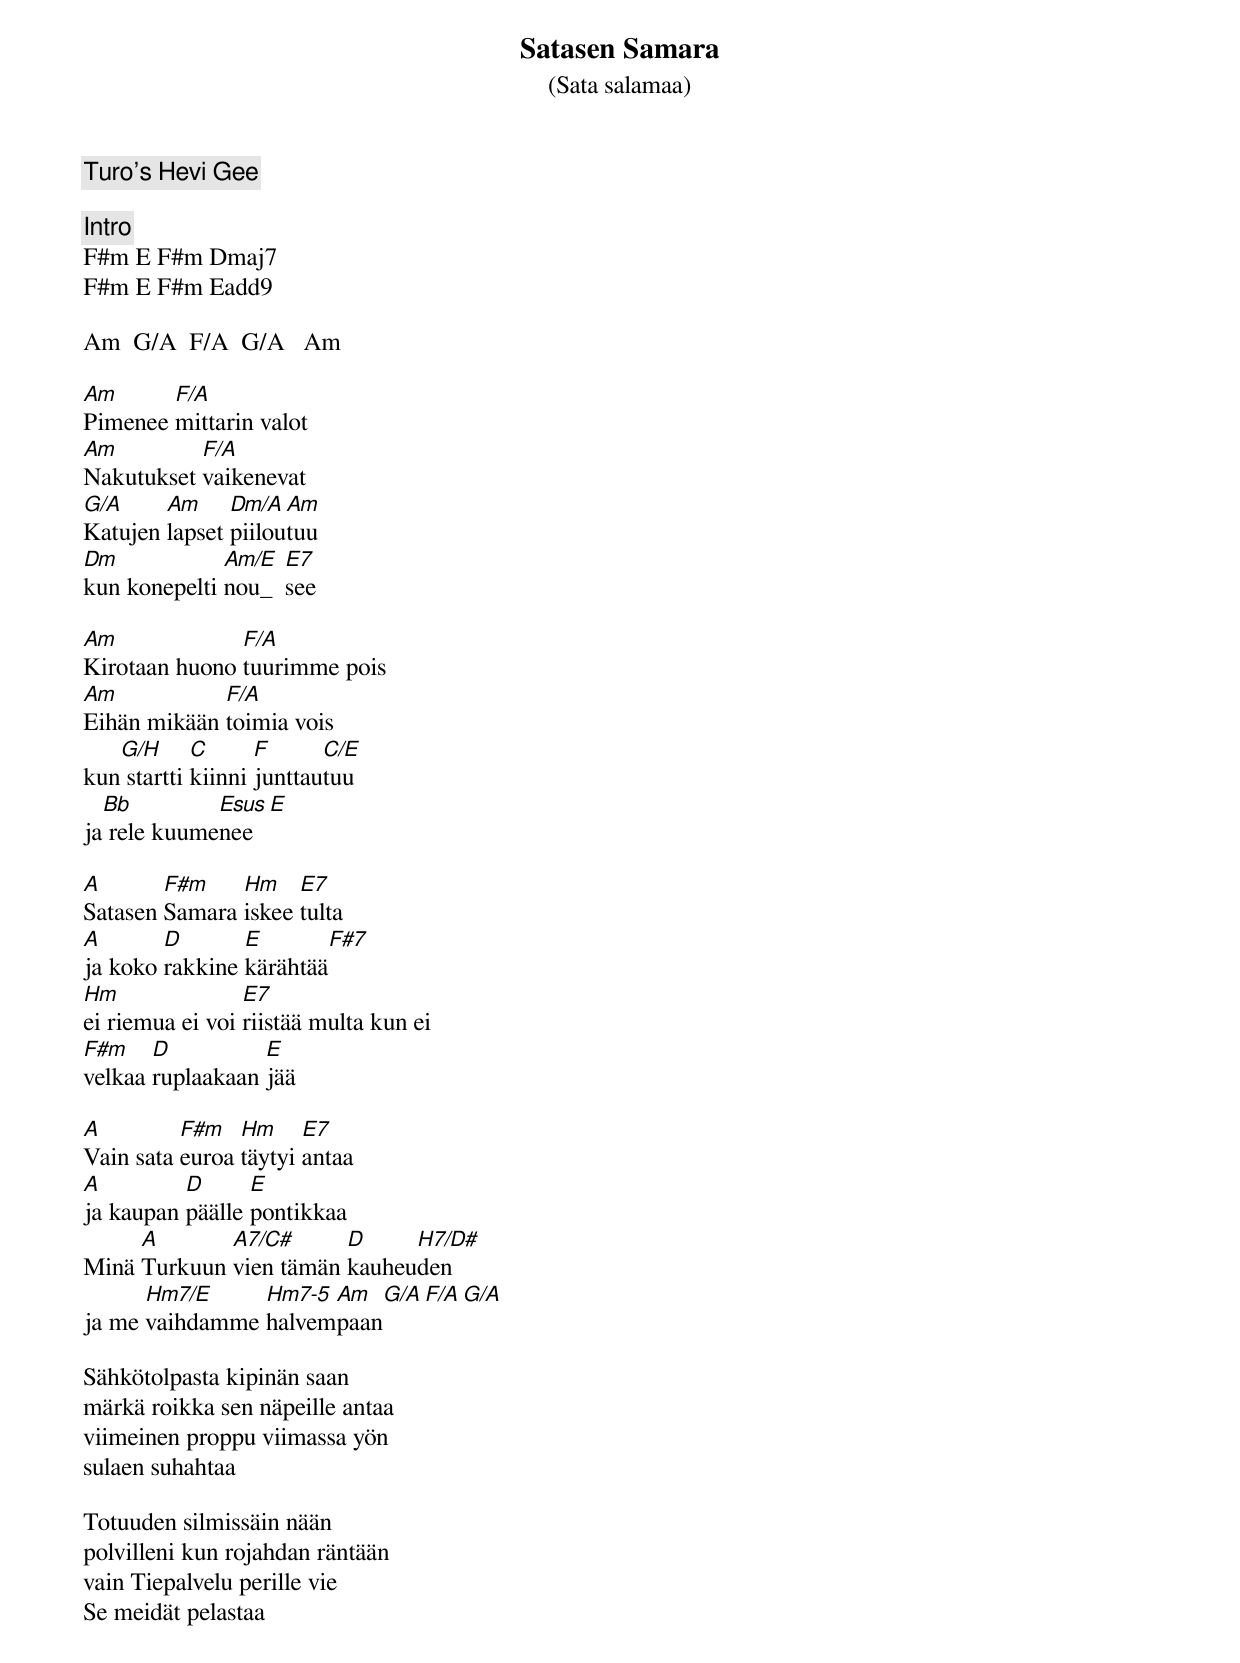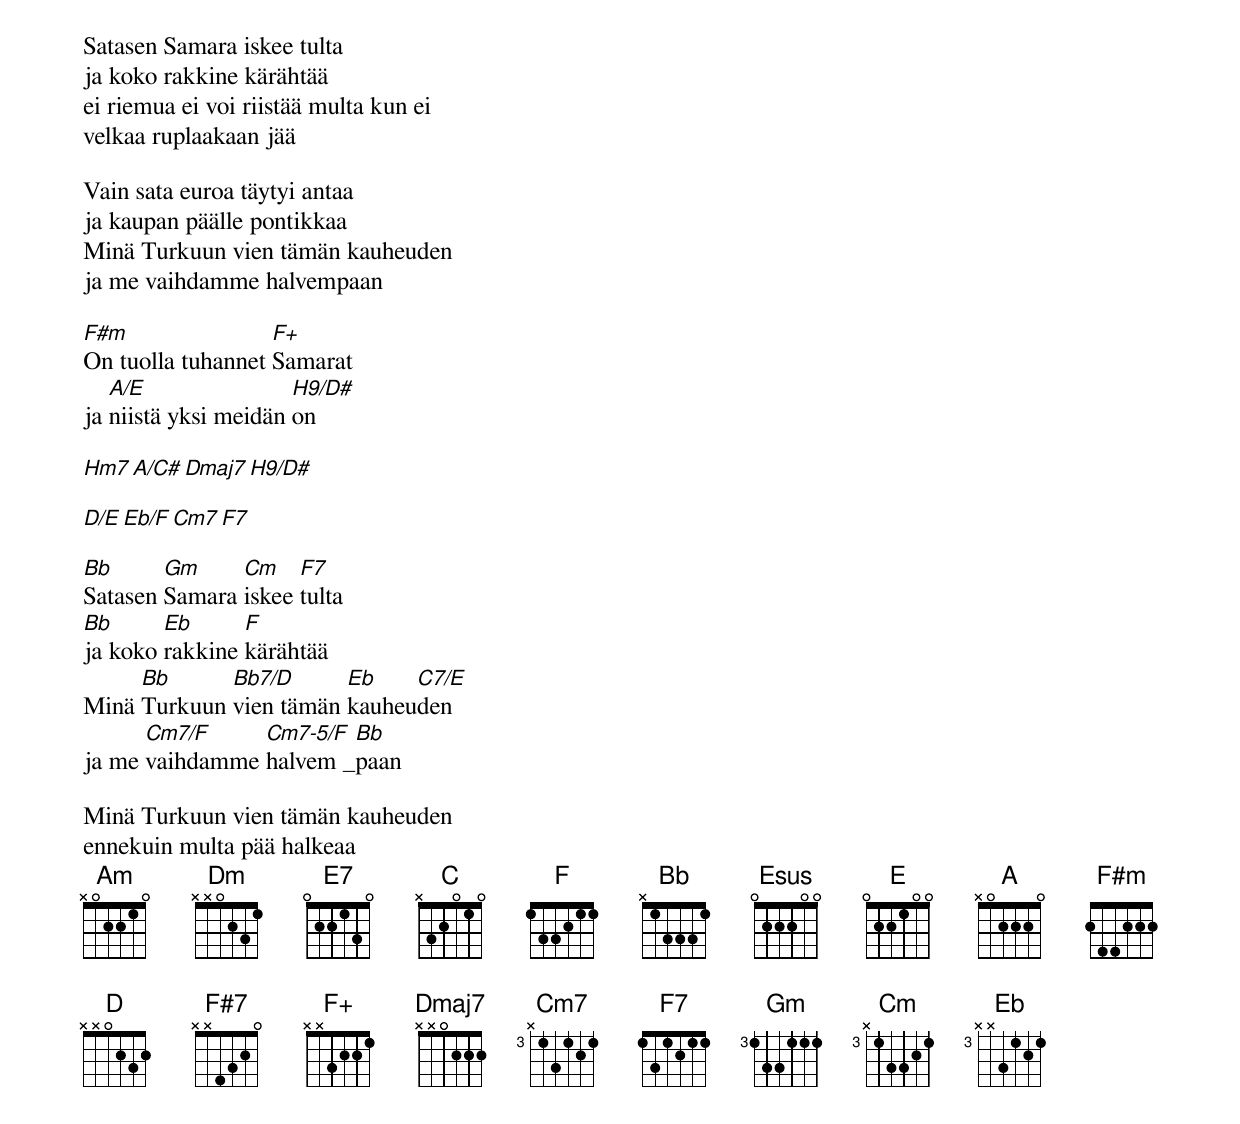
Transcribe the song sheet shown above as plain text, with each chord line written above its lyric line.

Satasen Samara
(Sata salamaa)
Turo's Hevi Gee

[Intro]
F#m E F#m Dmaj7
F#m E F#m Eadd9

Am  G/A  F/A  G/A   Am

Am      F/A
Pimenee mittarin valot
Am         F/A
Nakutukset vaikenevat
G/A     Am     Dm/A  Am
Katujen lapset piiloutuu
Dm            Am/E  E7
kun konepelti nou_  see

Am             F/A
Kirotaan huono tuurimme pois
Am           F/A
Eihän mikään toimia vois
   G/H      C      F      C/E
kun startti kiinni junttautuu
  Bb         Esus    E
ja rele kuumenee

A       F#m    Hm    E7
Satasen Samara iskee tulta
A       D       E         F#7
ja koko rakkine kärähtää
Hm               E7
ei riemua ei voi riistää multa kun ei
F#m    D          E
velkaa ruplaakaan jää

A         F#m   Hm     E7
Vain sata euroa täytyi antaa
A         D      E
ja kaupan päälle pontikkaa
     A       A7/C#      D     H7/D#
Minä Turkuun vien tämän kauheuden
      Hm7/E     Hm7-5 Am    G/A   F/A   G/A
ja me vaihdamme halvempaan

Sähkötolpasta kipinän saan
märkä roikka sen näpeille antaa
viimeinen proppu viimassa yön
sulaen suhahtaa

Totuuden silmissäin nään
polvilleni kun rojahdan räntään
vain Tiepalvelu perille vie
Se meidät pelastaa

Satasen Samara iskee tulta
ja koko rakkine kärähtää
ei riemua ei voi riistää multa kun ei
velkaa ruplaakaan jää

Vain sata euroa täytyi antaa
ja kaupan päälle pontikkaa
Minä Turkuun vien tämän kauheuden
ja me vaihdamme halvempaan

F#m                F+
On tuolla tuhannet Samarat
   A/E                H9/D#
ja niistä yksi meidän on

Hm7  A/C#  Dmaj7  H9/D#

D/E     Eb/F  Cm7 F7

Bb      Gm     Cm    F7
Satasen Samara iskee tulta
Bb      Eb      F
ja koko rakkine kärähtää
     Bb      Bb7/D      Eb    C7/E
Minä Turkuun vien tämän kauheuden
      Cm7/F     Cm7-5/F Bb
ja me vaihdamme halvem _paan

Minä Turkuun vien tämän kauheuden
ennekuin multa pää halkeaa
